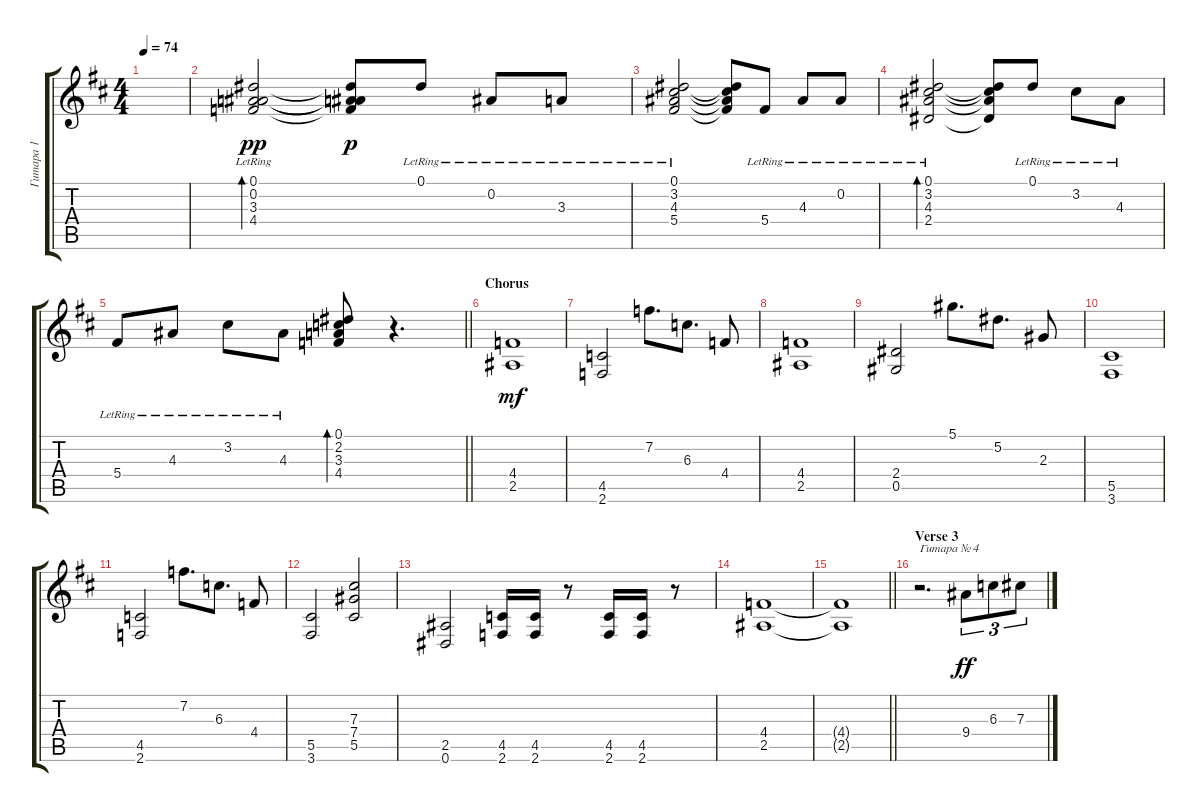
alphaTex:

\track ("Гитара 1" "Гитара 1") {instrument distortionguitar}
\staff {score tabs}
\tuning (Eb4 Bb3 Gb3 Db3 Ab2 Eb2) {hide}
\ts (4 4)
\tempo 74
\clef g2
\ks bminor
|
(0.1{lr} 0.2{lr} 3.3{lr} 4.4{lr}).2{bd 60 dy pp} (0.1{t} 0.2{t} 3.3{t} 4.4{t}).8{dy p} 0.1{lr}.8 0.2{lr}.8 3.3{lr}.8 |
(0.1{lr} 3.2{lr} 4.3{lr} 5.4{lr}).2 (0.1{t} 3.2{t} 4.3{t} 5.4{t}).8 5.4{lr}.8 4.3{lr}.8 0.2{lr}.8 |
(0.1{lr} 3.2{lr} 4.3{lr} 2.4{lr}).2{bd 60} (0.1{t} 3.2{t} 4.3{t} 2.4{t}).8 0.1{lr}.8 3.2{lr}.8 4.3{lr}.8 |
\barLineRight lightlight
5.4{lr}.8 4.3{lr}.8 3.2{lr}.8 4.3{lr}.8 (0.1 2.2 3.3 4.4).8{bd 60} r.4{d} |
\section ("" "Chorus")
(4.4 2.5).1{dy mf instrument distortionguitar} |
(4.5 2.6).2 7.2.8{d} 6.3.8{d} 4.4.8 |
(4.4 2.5).1 |
(2.4 0.5).2 5.1.8{d} 5.2.8{d} 2.3.8 |
(5.5 3.6).1 |
(4.5 2.6).2 7.2.8{d} 6.3.8{d} 4.4.8 |
(5.5 3.6).2 (7.3 7.4 5.5).2 |
(2.5 0.6).2 (4.5 2.6).16 (4.5 2.6).16 r.8 (4.5 2.6).16 (4.5 2.6).16 r.8 |
(4.4 2.5).1 |
\barLineRight lightlight
(4.4{t} 2.5{t}).1 |
\section ("" "Verse 3")
r.2{d txt "Гитара № 4" instrument acousticguitarsteel} 9.4.8{tu (3 2) dy ff} 6.3.8{tu (3 2)} 7.3.8{tu (3 2)}
